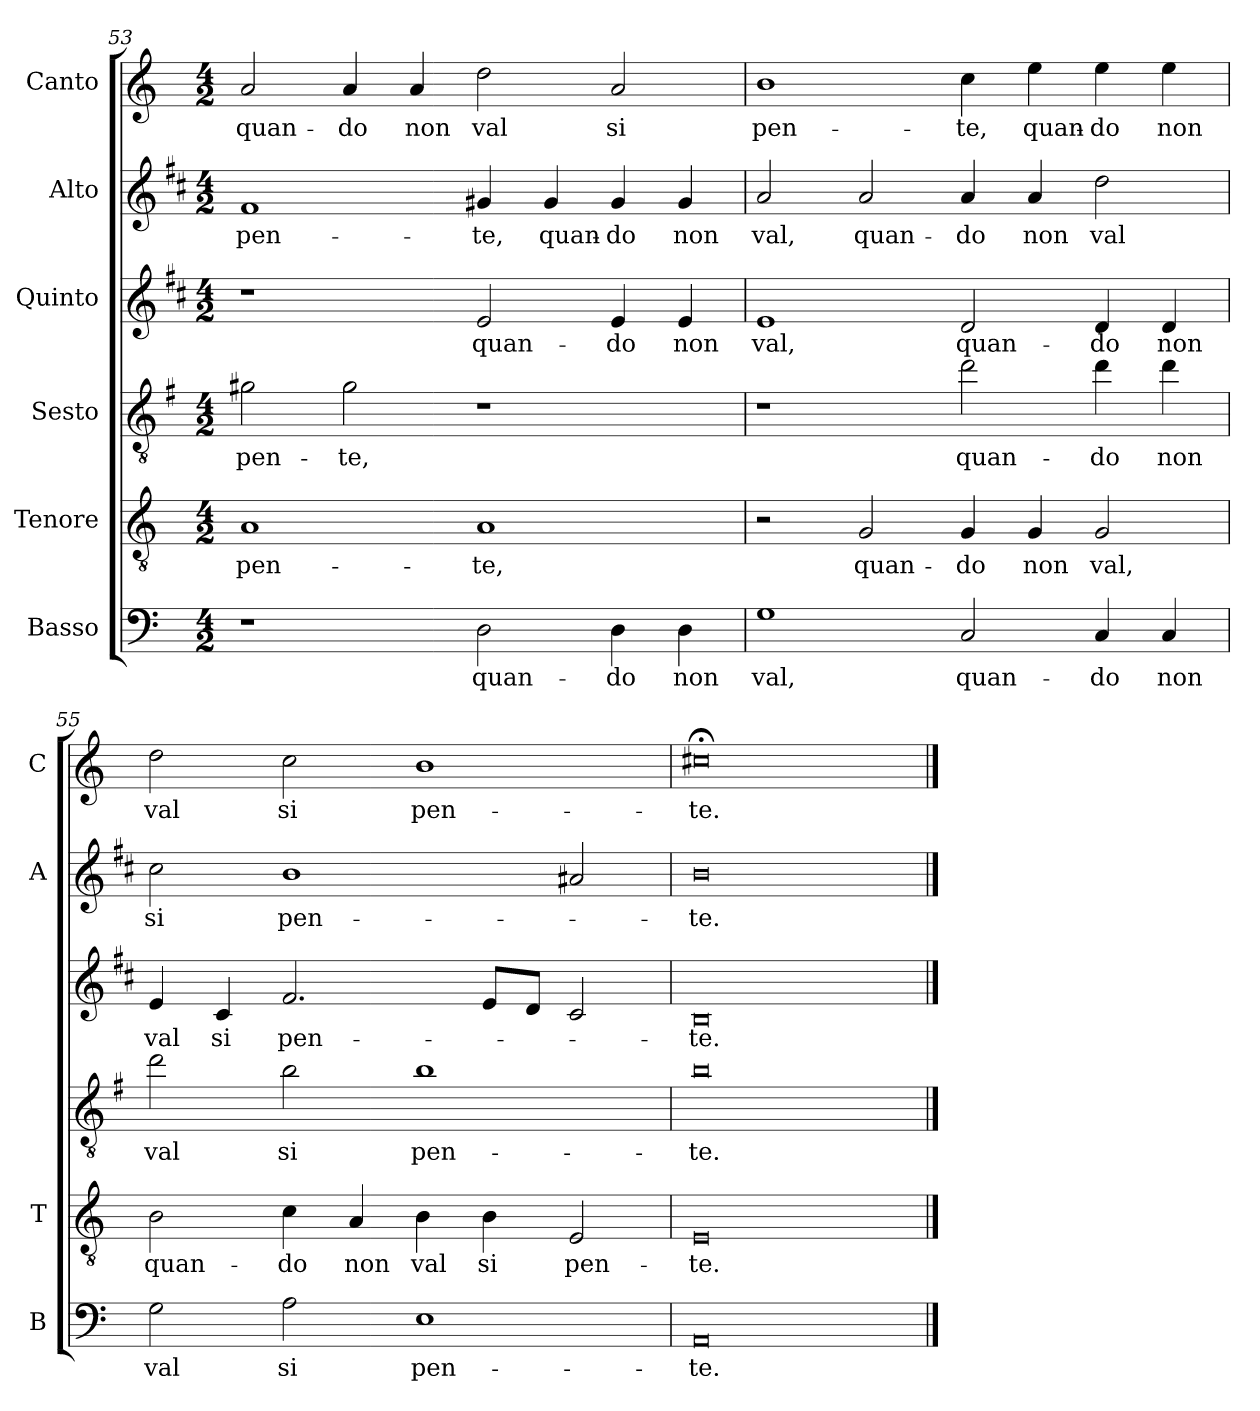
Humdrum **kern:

**kern	**text	**kern	**text	**kern	**text	**kern	**text	**kern	**text	**kern	**text
*part6	*part6	*part5	*part5	*part4	*part4	*part3	*part3	*part2	*part2	*part1	*part1
*staff6	*staff6	*staff5	*staff5	*staff4	*staff4	*staff3	*staff3	*staff2	*staff2	*staff1	*staff1
*I"Basso	*	*I"Tenore	*	*I"Sesto	*	*I"Quinto	*	*I"Alto	*	*I"Canto	*
*I'B	*	*I'T	*	*	*	*	*	*I'A	*	*I'C	*
!!LO:LB:g=z
*clefF4	*	*clefGv2	*	*clefGv2	*	*clefG2	*	*clefG2	*	*clefG2	*
*	*	*	*	*ITrd4c7	*	*ITrd1c2	*	*ITrd1c2	*	*	*
*k[]	*	*k[]	*	*k[]	*	*k[]	*	*k[]	*	*k[]	*
*C:	*	*C:	*	*C:	*	*C:	*	*C:	*	*C:	*
*M4/2	*	*M4/2	*	*M4/2	*	*M4/2	*	*M4/2	*	*M4/2	*
=53	=53	=53	=53	=53	=53	=53	=53	=53	=53	=53	=53
!	!	!	!LO:LY:b	!	!LO:LY:b	!	!	!	!LO:LY:b	!	!LO:LY:b
1r	.	1A	pen-	2c#X\	pen-	1r	.	1e	pen-	2a/	quan-
!	!	!	!	!	!LO:LY:b	!	!	!	!	!	!LO:LY:b
.	.	.	.	2c#\	-te,	.	.	.	.	4a/	-do
!	!	!	!	!	!	!	!	!	!	!	!LO:LY:b
.	.	.	.	.	.	.	.	.	.	4a/	non
!	!LO:LY:b	!	!LO:LY:b	!	!	!	!LO:LY:b	!	!LO:LY:b	!	!LO:LY:b
2D\	quan-	1A	-te,	1r	.	2d/	quan-	4f#X/	-te,	2dd\	val
!	!	!	!	!	!	!	!	!	!LO:LY:b	!	!
.	.	.	.	.	.	.	.	4f#/	quan-	.	.
!	!LO:LY:b	!	!	!	!	!	!LO:LY:b	!	!LO:LY:b	!	!LO:LY:b
4D\	-do	.	.	.	.	4d/	-do	4f#/	-do	2a/	si
!	!LO:LY:b	!	!	!	!	!	!LO:LY:b	!	!LO:LY:b	!	!
4D\	non	.	.	.	.	4d/	non	4f#/	non	.	.
=54	=54	=54	=54	=54	=54	=54	=54	=54	=54	=54	=54
!	!LO:LY:b	!	!	!	!	!	!LO:LY:b	!	!LO:LY:b	!	!LO:LY:b
1G	val,	2r	.	1r	.	1d	val,	2g/	val,	1b	pen-
!	!	!	!LO:LY:b	!	!	!	!	!	!LO:LY:b	!	!
.	.	2G/	quan-	.	.	.	.	2g/	quan-	.	.
!	!LO:LY:b	!	!LO:LY:b	!	!LO:LY:b	!	!LO:LY:b	!	!LO:LY:b	!	!LO:LY:b
2C/	quan-	4G/	-do	2g\	quan-	2c/	quan-	4g/	-do	4cc\	-te,
!	!	!	!LO:LY:b	!	!	!	!	!	!LO:LY:b	!	!LO:LY:b
.	.	4G/	non	.	.	.	.	4g/	non	4ee\	quan-
!	!LO:LY:b	!	!LO:LY:b	!	!LO:LY:b	!	!LO:LY:b	!	!LO:LY:b	!	!LO:LY:b
4C/	-do	2G/	val,	4g\	-do	4c/	-do	2cc\	val	4ee\	-do
!	!LO:LY:b	!	!	!	!LO:LY:b	!	!LO:LY:b	!	!	!	!LO:LY:b
4C/	non	.	.	4g\	non	4c/	non	.	.	4ee\	non
=55	=55	=55	=55	=55	=55	=55	=55	=55	=55	=55	=55
!	!LO:LY:b	!	!LO:LY:b	!	!LO:LY:b	!	!LO:LY:b	!	!LO:LY:b	!	!LO:LY:b
2G\	val	2B\	quan-	2g\	val	4d/	val	2b\	si	2dd\	val
!	!	!	!	!	!	!	!LO:LY:b	!	!	!	!
.	.	.	.	.	.	4B/	si	.	.	.	.
!	!LO:LY:b	!	!LO:LY:b	!	!LO:LY:b	!	!LO:LY:b	!	!LO:LY:b	!	!LO:LY:b
2A\	si	4c\	-do	2e\	si	2.e/	pen-	1a	pen-	2cc\	si
!	!	!	!LO:LY:b	!	!	!	!	!	!	!	!
.	.	4A/	non	.	.	.	.	.	.	.	.
!	!LO:LY:b	!	!LO:LY:b	!	!LO:LY:b	!	!	!	!	!	!LO:LY:b
1E	pen-	4B\	val	1e	pen-	.	.	.	.	1b	pen-
!	!	!	!LO:LY:b	!	!	!	!	!	!	!	!
.	.	4B\	si	.	.	8d/L	.	.	.	.	.
.	.	.	.	.	.	8c/J	.	.	.	.	.
!	!	!	!LO:LY:b	!	!	!	!	!	!	!	!
.	.	2E/	pen-	.	.	2B/	.	2g#X/	.	.	.
=56	=56	=56	=56	=56	=56	=56	=56	=56	=56	=56	=56
!	!LO:LY:b	!	!LO:LY:b	!	!LO:LY:b	!	!LO:LY:b	!	!LO:LY:b	!	!LO:LY:b
0AA	-te.	0E	-te.	0e	-te.	0A	-te.	0a	-te.	0cc#X;<	-te.
==	==	==	==	==	==	==	==	==	==	==	==
*-	*-	*-	*-	*-	*-	*-	*-	*-	*-	*-	*-
